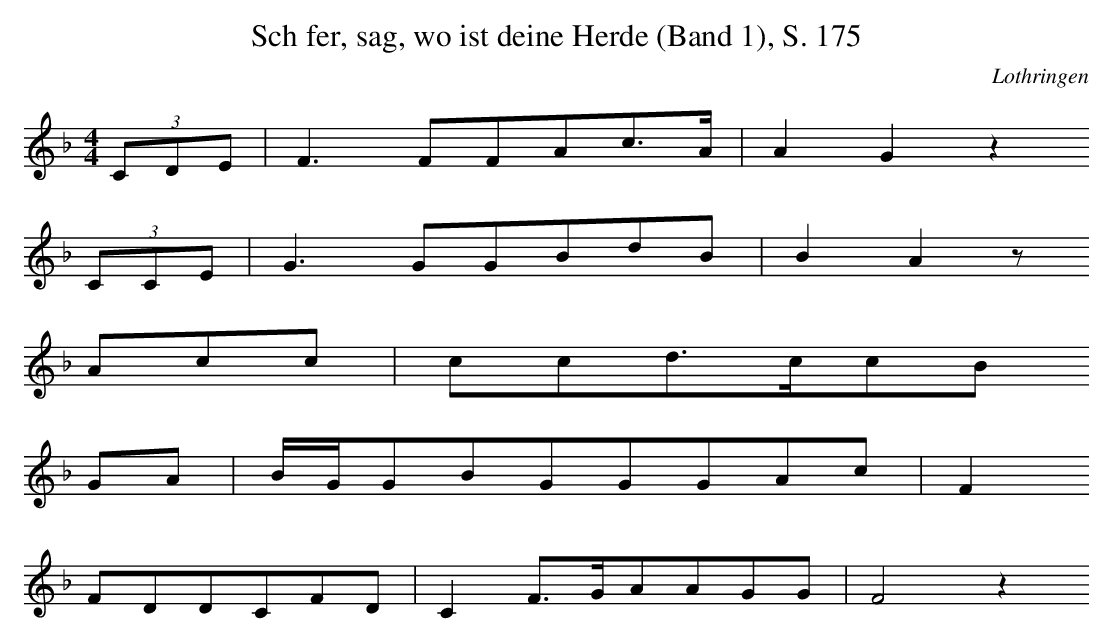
X:1
T: Schfer, sag, wo ist deine Herde (Band 1), S. 175
O: Lothringen
M: 4/4
L: 1/16
K: F
(3C2D2E2 | F6F2F2A2c3A | A4G4z4
(3C2C2E2 | G6G2G2B2d2B2 | B4A4z2
A2c2c2 | c2c2d3cc2B2
G2A2 | BGG2B2G2G2G2A2c2 | F4
F2D2D2C2F2D2 | C4F3GA2A2G2G2 | F8z4
